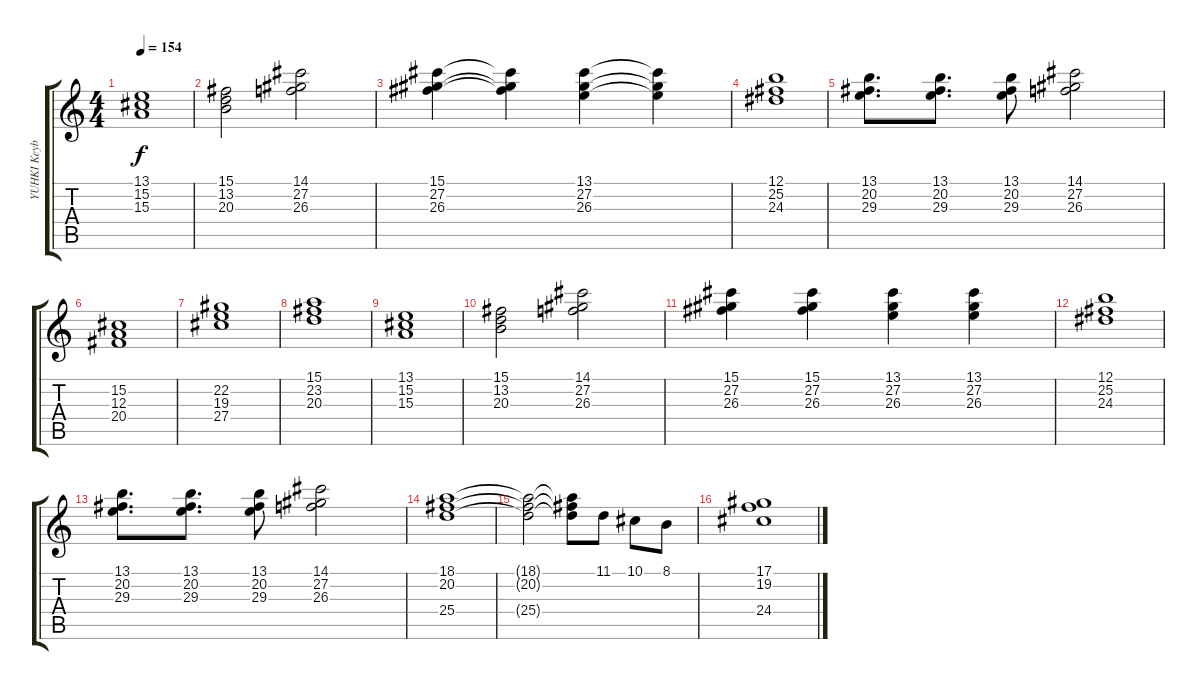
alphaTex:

\track ("YUHKI Keyboard I" "YUHKI Keyb") {instrument stringensemble1}
\staff {score tabs}
\tuning (Eb4 Bb3 Gb3 Db3 Ab2 Eb2) {hide}
\ts (4 4)
\tempo 154
\clef g2
\ks c
(13.1 15.2 15.3).1{dy f} |
(15.1 13.2 20.3).2 (14.1 27.2 26.3).2 |
(15.1 27.2 26.3).4 (15.1{t} 27.2{t} 26.3{t}).4 (13.1 27.2 26.3).4 (13.1{t} 27.2{t} 26.3{t}).4 |
(12.1 25.2 24.3).1 |
(13.1 20.2 29.3).8{d} (13.1 20.2 29.3).8{d} (13.1 20.2 29.3).8 (14.1 27.2 26.3).2 |
(15.2 12.3 20.4).1 |
(22.2 19.3 27.4).1 |
(15.1 23.2 20.3).1 |
(13.1 15.2 15.3).1 |
(15.1 13.2 20.3).2 (14.1 27.2 26.3).2 |
(15.1 27.2 26.3).4 (15.1 27.2 26.3).4 (13.1 27.2 26.3).4 (13.1 27.2 26.3).4 |
(12.1 25.2 24.3).1 |
(13.1 20.2 29.3).8{d} (13.1 20.2 29.3).8{d} (13.1 20.2 29.3).8 (14.1 27.2 26.3).2 |
(18.1 20.2 25.4).1{volume 10 instrument stringensemble1} |
(18.1{t} 20.2{t} 25.4{t}).2 (18.1{t} 20.2{t} 25.4{t}).8 11.1.8 10.1.8 8.1.8 |
(17.1 19.2 24.4).1
